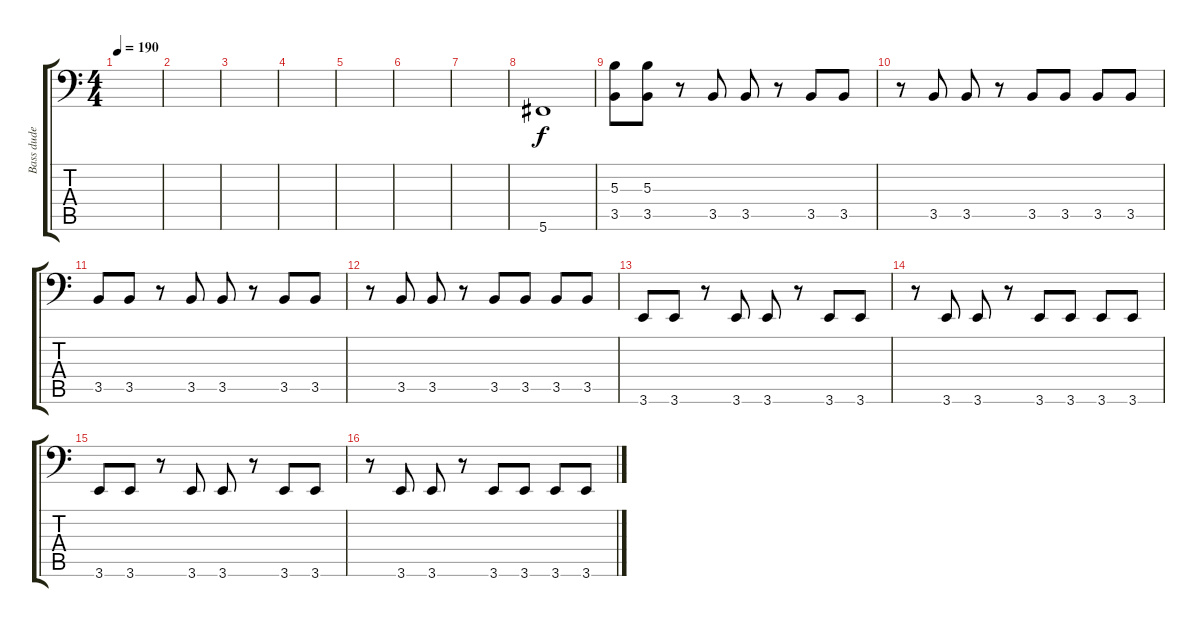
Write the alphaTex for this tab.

\track ("Bass dude" "Bass dude") {instrument electricbasspick}
\staff {score tabs}
\tuning (Eb3 Bb2 Gb2 Db2 Ab1 Db1) {hide}
\ts (4 4)
\tempo 190
\clef f4
\ks c
|
|
|
|
|
|
|
5.6.1 |
(5.3 3.5).8 (5.3 3.5).8 r.8 3.5.8 3.5.8 r.8 3.5.8 3.5.8 |
r.8 3.5.8 3.5.8 r.8 3.5.8 3.5.8 3.5.8 3.5.8 |
3.5.8 3.5.8 r.8 3.5.8 3.5.8 r.8 3.5.8 3.5.8 |
r.8 3.5.8 3.5.8 r.8 3.5.8 3.5.8 3.5.8 3.5.8 |
3.6.8 3.6.8 r.8 3.6.8 3.6.8 r.8 3.6.8 3.6.8 |
r.8 3.6.8 3.6.8 r.8 3.6.8 3.6.8 3.6.8 3.6.8 |
3.6.8 3.6.8 r.8 3.6.8 3.6.8 r.8 3.6.8 3.6.8 |
r.8 3.6.8 3.6.8 r.8 3.6.8 3.6.8 3.6.8 3.6.8
